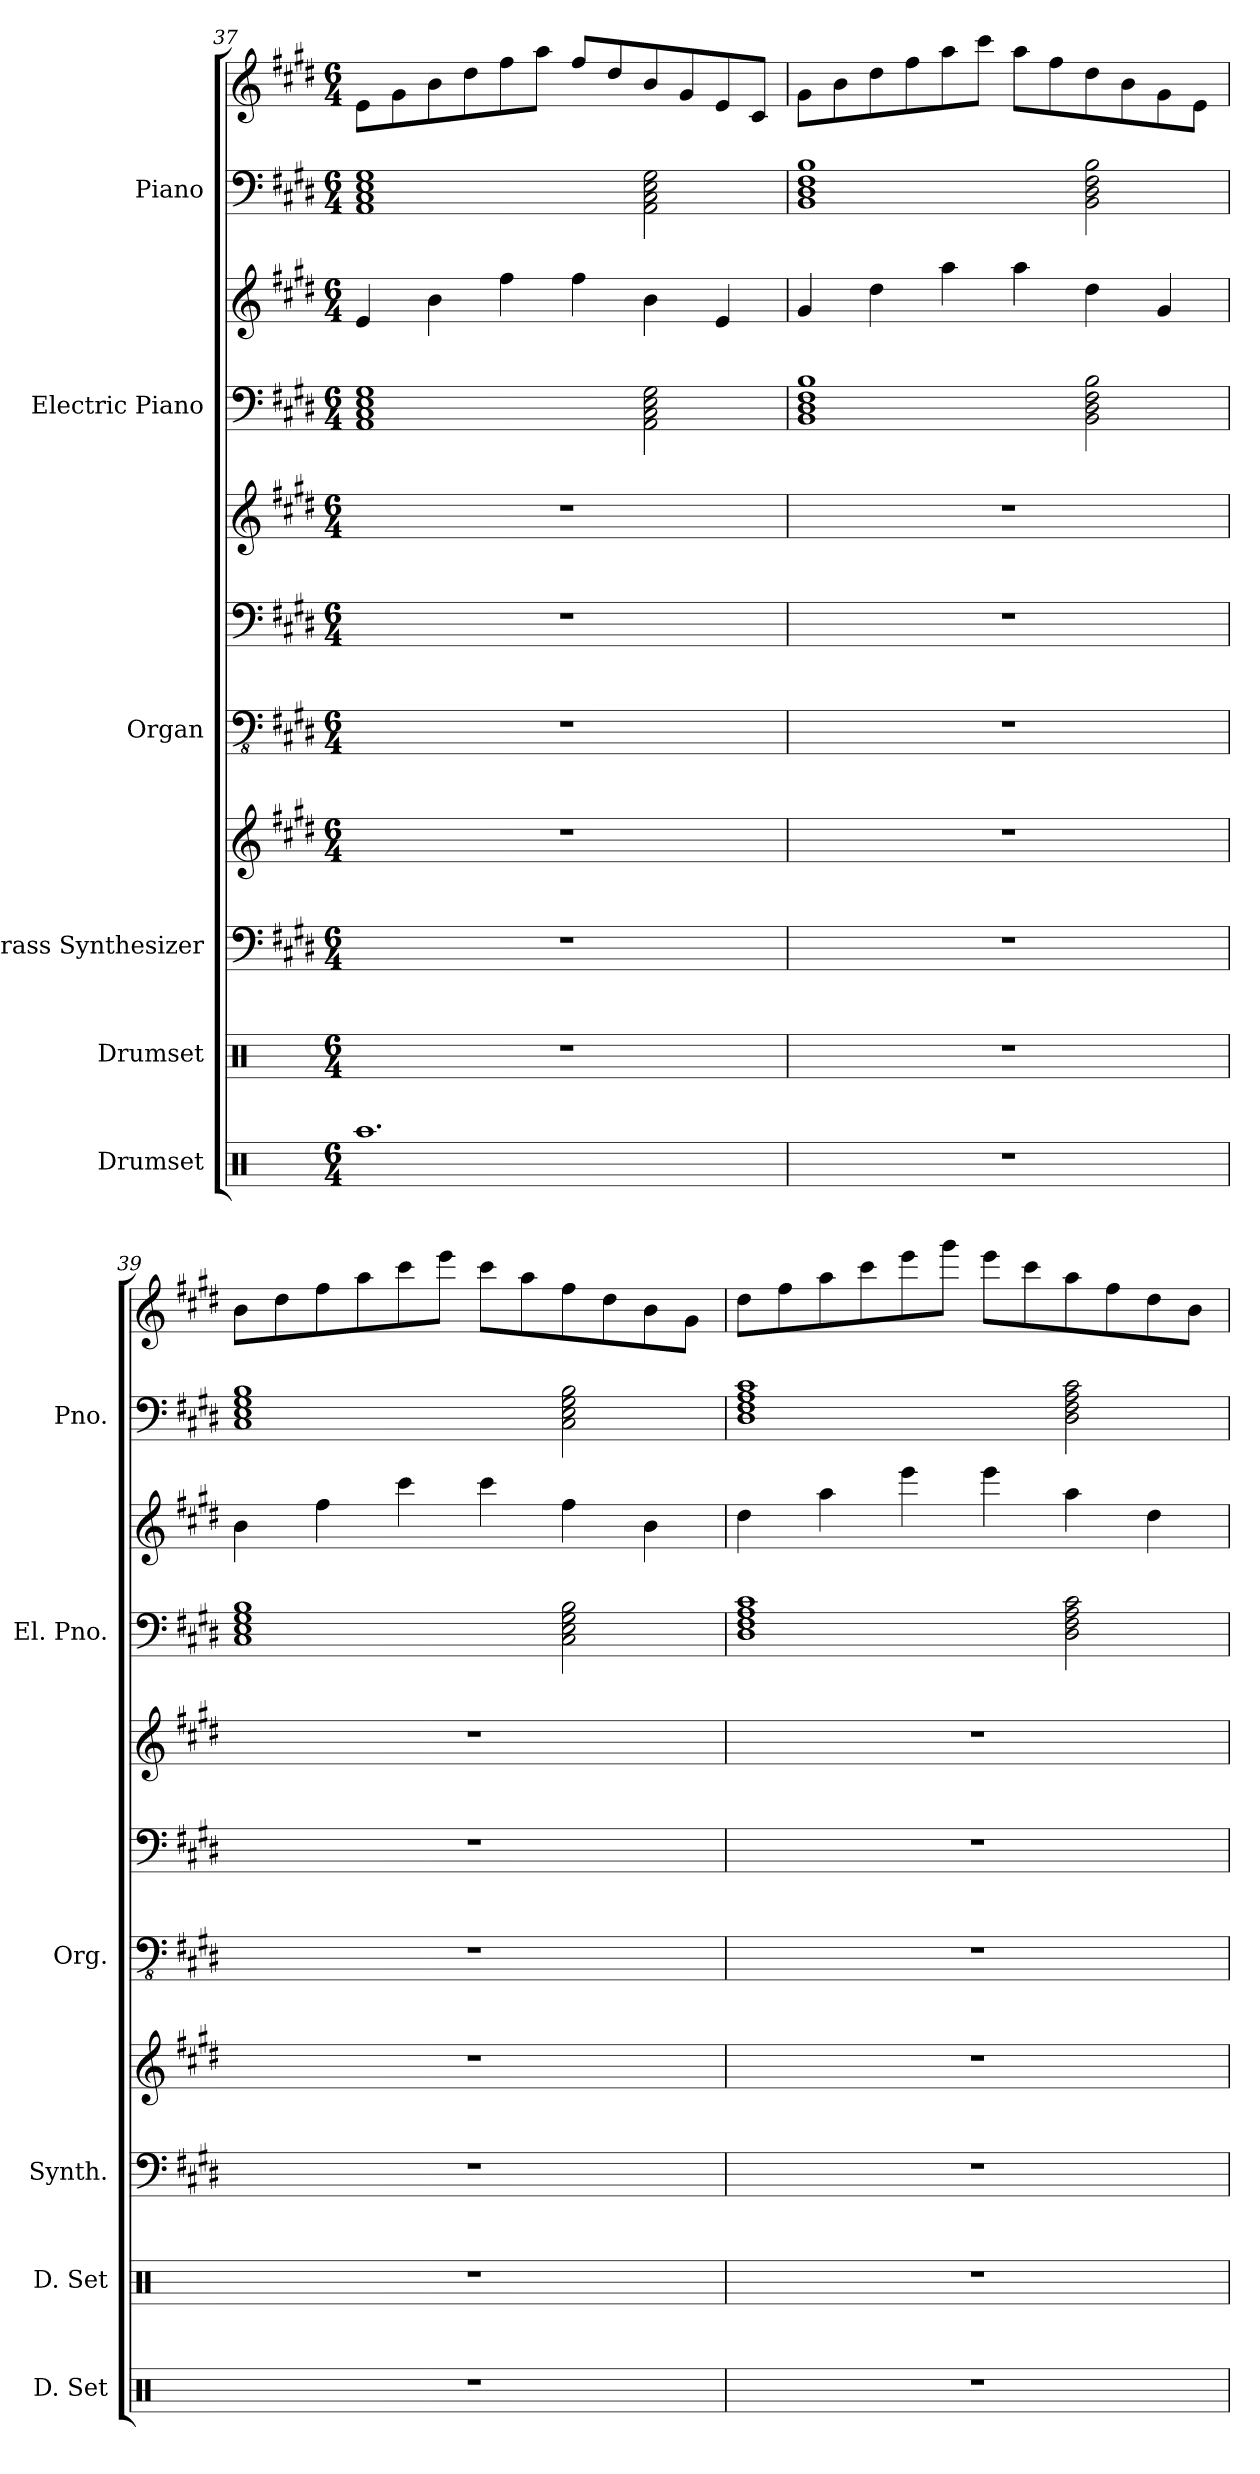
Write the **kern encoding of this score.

**kern	**kern	**kern	**kern	**kern	**kern	**kern	**kern	**kern	**kern	**kern
*part6	*part5	*part4	*part4	*part3	*part3	*part3	*part2	*part2	*part1	*part1
*staff11	*staff10	*staff9	*staff8	*staff7	*staff6	*staff5	*staff4	*staff3	*staff2	*staff1
*I"Drumset	*I"Drumset	*I"Brass Synthesizer	*	*I"Organ	*	*	*I"Electric Piano	*	*I"Piano	*
*I'D. Set	*I'D. Set	*I'Synth.	*	*I'Org.	*	*	*I'El. Pno.	*	*I'Pno.	*
!!LO:PB:g=z
*clefX	*clefX	*clefF4	*clefG2	*clefFv4	*clefF4	*clefG2	*clefF4	*clefG2	*clefF4	*clefG2
*k[]	*k[]	*k[f#c#g#d#]	*k[f#c#g#d#]	*k[f#c#g#d#]	*k[f#c#g#d#]	*k[f#c#g#d#]	*k[f#c#g#d#]	*k[f#c#g#d#]	*k[f#c#g#d#]	*k[f#c#g#d#]
*M6/4	*M6/4	*M6/4	*M6/4	*M6/4	*M6/4	*M6/4	*M6/4	*M6/4	*M6/4	*M6/4
=37	=37	=37	=37	=37	=37	=37	=37	=37	=37	=37
1.Raa	1.r	1.r	1.r	1.r	1.r	1.r	1AA 1C# 1E 1G#	4e/	1AA 1C# 1E 1G#	8e\L
.	.	.	.	.	.	.	.	.	.	8g#\
.	.	.	.	.	.	.	.	4b\	.	8b\
.	.	.	.	.	.	.	.	.	.	8dd#\
.	.	.	.	.	.	.	.	4ff#\	.	8ff#\
.	.	.	.	.	.	.	.	.	.	8aa\J
.	.	.	.	.	.	.	.	4ff#\	.	8ff#/L
.	.	.	.	.	.	.	.	.	.	8dd#/
.	.	.	.	.	.	.	2AA\ 2C#\ 2E\ 2G#\	4b\	2AA\ 2C#\ 2E\ 2G#\	8b/
.	.	.	.	.	.	.	.	.	.	8g#/
.	.	.	.	.	.	.	.	4e/	.	8e/
.	.	.	.	.	.	.	.	.	.	8c#/J
=38	=38	=38	=38	=38	=38	=38	=38	=38	=38	=38
1.r	1.r	1.r	1.r	1.r	1.r	1.r	1BB 1D# 1F# 1B	4g#/	1BB 1D# 1F# 1B	8g#\L
.	.	.	.	.	.	.	.	.	.	8b\
.	.	.	.	.	.	.	.	4dd#\	.	8dd#\
.	.	.	.	.	.	.	.	.	.	8ff#\
.	.	.	.	.	.	.	.	4aa\	.	8aa\
.	.	.	.	.	.	.	.	.	.	8ccc#\J
.	.	.	.	.	.	.	.	4aa\	.	8aa\L
.	.	.	.	.	.	.	.	.	.	8ff#\
.	.	.	.	.	.	.	2BB\ 2D#\ 2F#\ 2B\	4dd#\	2BB\ 2D#\ 2F#\ 2B\	8dd#\
.	.	.	.	.	.	.	.	.	.	8b\
.	.	.	.	.	.	.	.	4g#/	.	8g#\
.	.	.	.	.	.	.	.	.	.	8e\J
=39	=39	=39	=39	=39	=39	=39	=39	=39	=39	=39
1.r	1.r	1.r	1.r	1.r	1.r	1.r	1C# 1E 1G# 1B	4b\	1C# 1E 1G# 1B	8b\L
.	.	.	.	.	.	.	.	.	.	8dd#\
.	.	.	.	.	.	.	.	4ff#\	.	8ff#\
.	.	.	.	.	.	.	.	.	.	8aa\
.	.	.	.	.	.	.	.	4ccc#\	.	8ccc#\
.	.	.	.	.	.	.	.	.	.	8eee\J
.	.	.	.	.	.	.	.	4ccc#\	.	8ccc#\L
.	.	.	.	.	.	.	.	.	.	8aa\
.	.	.	.	.	.	.	2C#\ 2E\ 2G#\ 2B\	4ff#\	2C#\ 2E\ 2G#\ 2B\	8ff#\
.	.	.	.	.	.	.	.	.	.	8dd#\
.	.	.	.	.	.	.	.	4b\	.	8b\
.	.	.	.	.	.	.	.	.	.	8g#\J
!!LO:PB:g=z
=40	=40	=40	=40	=40	=40	=40	=40	=40	=40	=40
1.r	1.r	1.r	1.r	1.r	1.r	1.r	1D# 1F# 1A 1c#	4dd#\	1D# 1F# 1A 1c#	8dd#\L
.	.	.	.	.	.	.	.	.	.	8ff#\
.	.	.	.	.	.	.	.	4aa\	.	8aa\
.	.	.	.	.	.	.	.	.	.	8ccc#\
.	.	.	.	.	.	.	.	4eee\	.	8eee\
.	.	.	.	.	.	.	.	.	.	8ggg#\J
.	.	.	.	.	.	.	.	4eee\	.	8eee\L
.	.	.	.	.	.	.	.	.	.	8ccc#\
.	.	.	.	.	.	.	2D#\ 2F#\ 2A\ 2c#\	4aa\	2D#\ 2F#\ 2A\ 2c#\	8aa\
.	.	.	.	.	.	.	.	.	.	8ff#\
.	.	.	.	.	.	.	.	4dd#\	.	8dd#\
.	.	.	.	.	.	.	.	.	.	8b\J
=	=	=	=	=	=	=	=	=	=	=
*-	*-	*-	*-	*-	*-	*-	*-	*-	*-	*-
